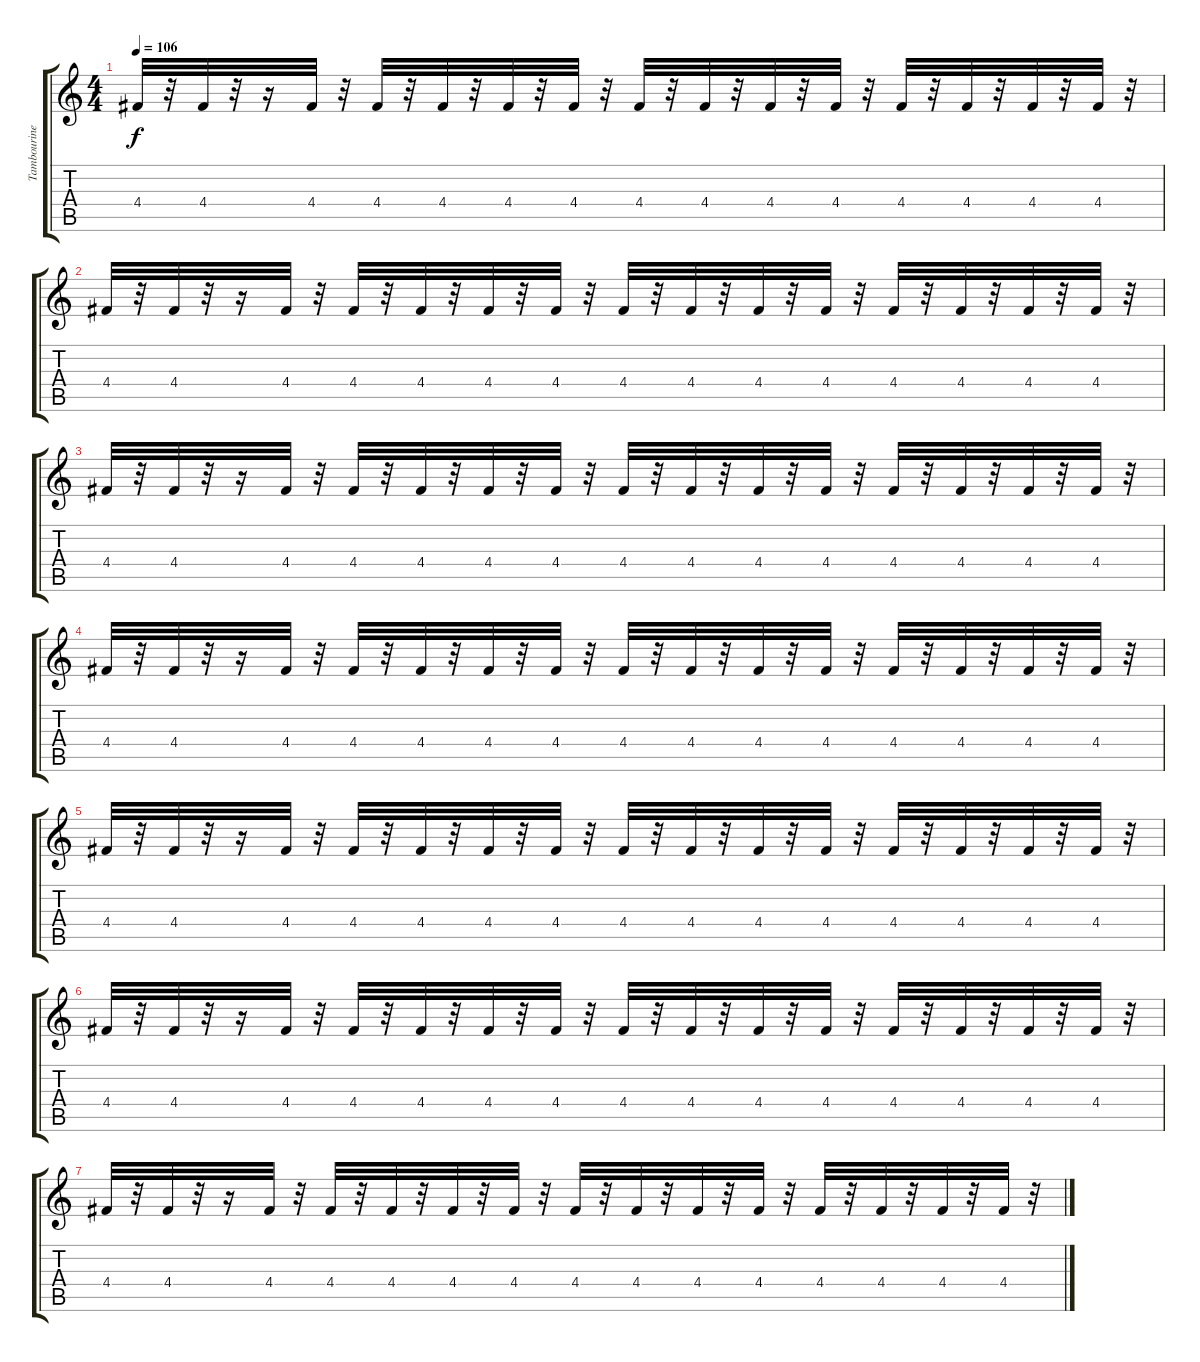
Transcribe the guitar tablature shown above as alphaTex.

\track ("Tambourine" "Tambourine") {instrument acousticguitarnylon}
\staff {score tabs}
\tuning (E4 B3 G3 D3 A2 E2) {hide}
\ts (4 4)
\tempo 106
\clef g2
\ks c
4.4.32{dy f} r.32 4.4.32 r.32 r.16 4.4.32 r.32 4.4.32 r.32 4.4.32 r.32 4.4.32 r.32 4.4.32 r.32 4.4.32 r.32 4.4.32 r.32 4.4.32 r.32 4.4.32 r.32 4.4.32 r.32 4.4.32 r.32 4.4.32 r.32 4.4.32 r.32 |
4.4.32 r.32 4.4.32 r.32 r.16 4.4.32 r.32 4.4.32 r.32 4.4.32 r.32 4.4.32 r.32 4.4.32 r.32 4.4.32 r.32 4.4.32 r.32 4.4.32 r.32 4.4.32 r.32 4.4.32 r.32 4.4.32 r.32 4.4.32 r.32 4.4.32 r.32 |
4.4.32 r.32 4.4.32 r.32 r.16 4.4.32 r.32 4.4.32 r.32 4.4.32 r.32 4.4.32 r.32 4.4.32 r.32 4.4.32 r.32 4.4.32 r.32 4.4.32 r.32 4.4.32 r.32 4.4.32 r.32 4.4.32 r.32 4.4.32 r.32 4.4.32 r.32 |
4.4.32 r.32 4.4.32 r.32 r.16 4.4.32 r.32 4.4.32 r.32 4.4.32 r.32 4.4.32 r.32 4.4.32 r.32 4.4.32 r.32 4.4.32 r.32 4.4.32 r.32 4.4.32 r.32 4.4.32 r.32 4.4.32 r.32 4.4.32 r.32 4.4.32 r.32 |
4.4.32 r.32 4.4.32 r.32 r.16 4.4.32 r.32 4.4.32 r.32 4.4.32 r.32 4.4.32 r.32 4.4.32 r.32 4.4.32 r.32 4.4.32 r.32 4.4.32 r.32 4.4.32 r.32 4.4.32 r.32 4.4.32 r.32 4.4.32 r.32 4.4.32 r.32 |
4.4.32 r.32 4.4.32 r.32 r.16 4.4.32 r.32 4.4.32 r.32 4.4.32 r.32 4.4.32 r.32 4.4.32 r.32 4.4.32 r.32 4.4.32 r.32 4.4.32 r.32 4.4.32 r.32 4.4.32 r.32 4.4.32 r.32 4.4.32 r.32 4.4.32 r.32 |
4.4.32 r.32 4.4.32 r.32 r.16 4.4.32 r.32 4.4.32 r.32 4.4.32 r.32 4.4.32 r.32 4.4.32 r.32 4.4.32 r.32 4.4.32 r.32 4.4.32 r.32 4.4.32 r.32 4.4.32 r.32 4.4.32 r.32 4.4.32 r.32 4.4.32 r.32
